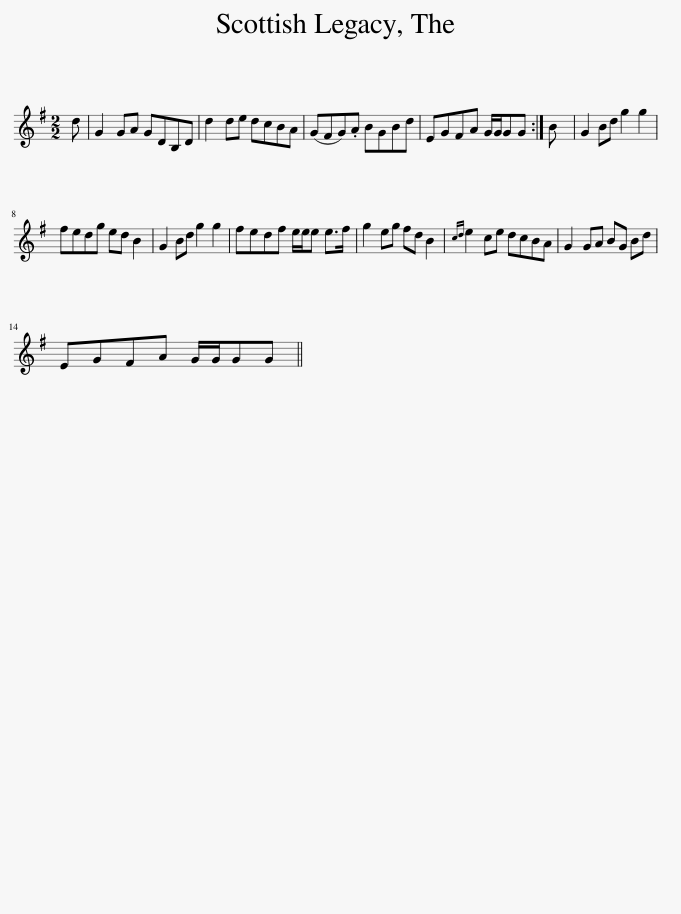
X:1
L:1/8
M:2/2
I:linebreak $
K:G
V:1 treble
V:1
 d | G2 GA GDB,D | d2 de dcBA | (GFG).A BGBd | EGFA G/G/GG :| %5
 B | G2 Bd g2 g2 |$ fedg ed B2 | G2 Bd g2 g2 | fedf e/e/e e>f | %10
 g2 eg fd B2 |{cd} e2 ce dcBA | G2 GA BG Bd |$ EGFA G/G/GG || %14
